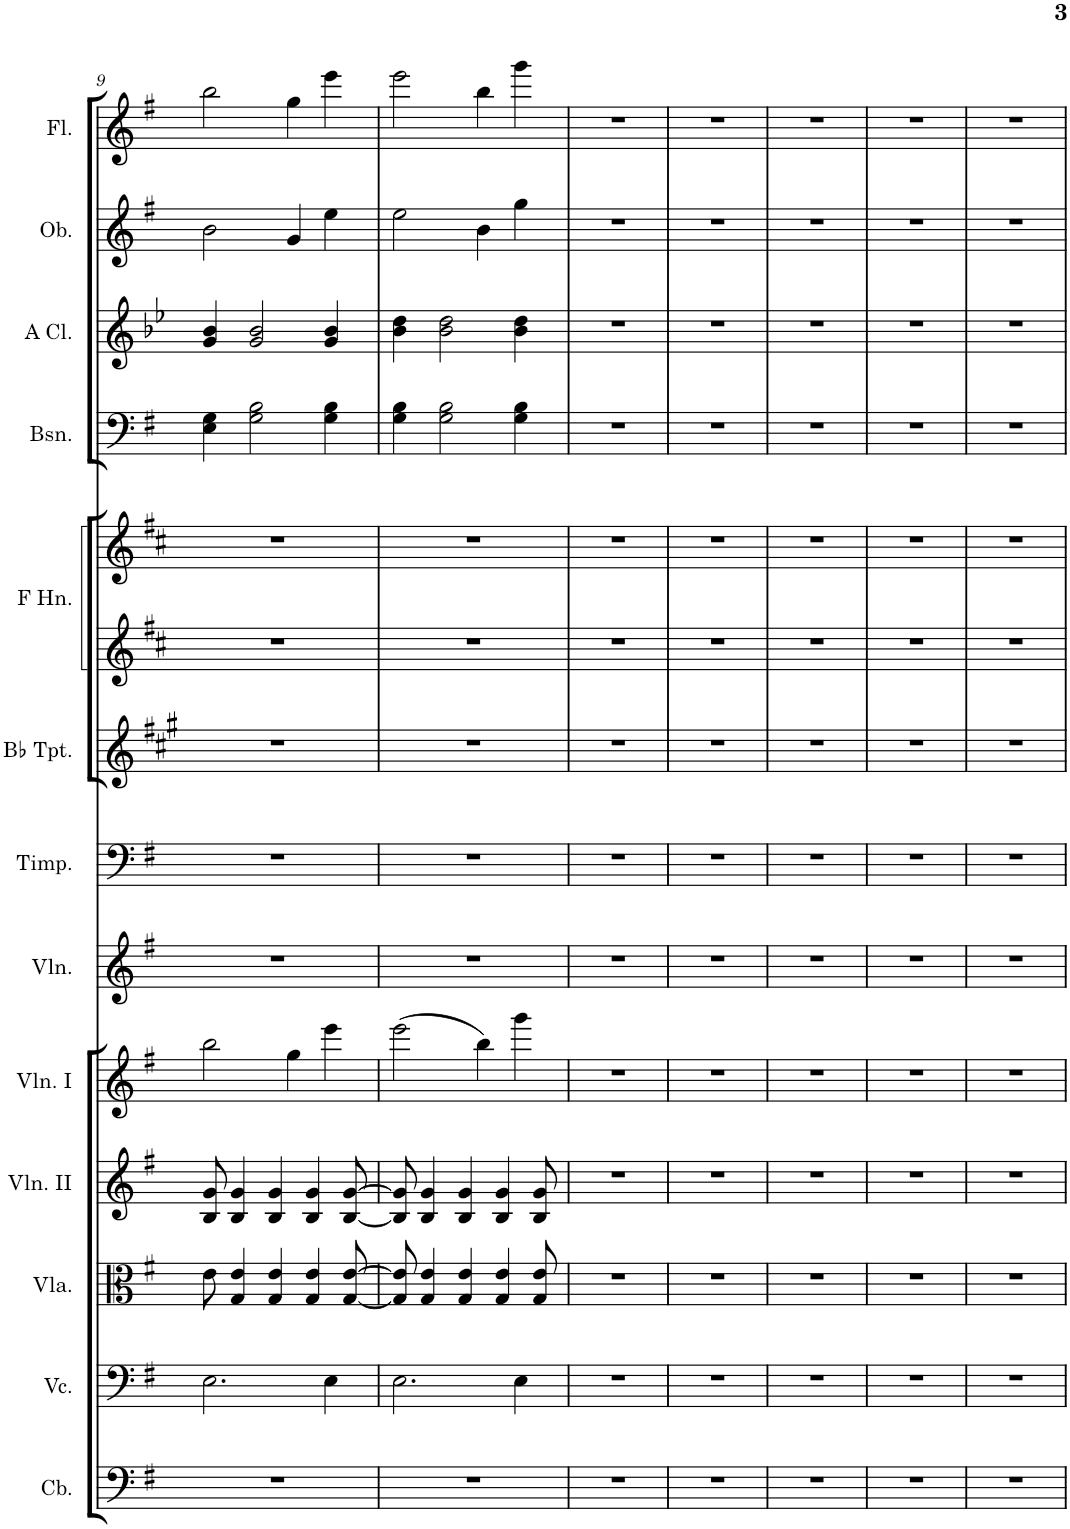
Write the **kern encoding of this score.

**kern	**kern	**kern	**kern	**kern	**kern	**kern	**kern	**kern	**kern	**kern	**kern	**kern	**kern
*part13	*part12	*part11	*part10	*part9	*part8	*part7	*part6	*part5	*part5	*part4	*part3	*part2	*part1
*staff14	*staff13	*staff12	*staff11	*staff10	*staff9	*staff8	*staff7	*staff6	*staff5	*staff4	*staff3	*staff2	*staff1
*I"Contrabasses	*I"Violoncellos	*I"Violas	*I"Violins II	*I"Violins I	*I"Violin Solo	*I"Timpani	*I"Trumpets in Bb	*I"Horns in F	*	*I"Bassoons	*I"Clarinets in A	*I"Oboes	*I"Flutes
*I'Cb.	*I'Vc.	*I'Vla.	*I'Vln. II	*I'Vln. I	*I'Vln.	*I'Timp.	*	*	*	*I'Bsn.	*	*I'Ob.	*I'Fl.
!!LO:PB:g=z
*clefF4	*clefF4	*clefC3	*clefG2	*clefG2	*clefG2	*clefF4	*clefG2	*clefG2	*clefG2	*clefF4	*clefG2	*clefG2	*clefG2
*Trd7c12	*	*	*	*	*	*	*Trd1c2	*Trd4c7	*Trd4c7	*	*Trd2c3	*	*
*k[f#]	*k[f#]	*k[f#]	*k[f#]	*k[f#]	*k[f#]	*k[f#]	*k[f#c#g#]	*k[f#c#]	*k[f#c#]	*k[f#]	*k[b-e-]	*k[f#]	*k[f#]
*M4/4	*M4/4	*M4/4	*M4/4	*M4/4	*M4/4	*M4/4	*M4/4	*M4/4	*M4/4	*M4/4	*M4/4	*M4/4	*M4/4
=9	=9	=9	=9	=9	=9	=9	=9	=9	=9	=9	=9	=9	=9
1r	2.E\	8e\	8B/ 8g/	2bb\	1r	1r	1r	1r	1r	4E\ 4G\	4g/ 4b-/	2b\	2bb\
.	.	4G/ 4e/	4B/ 4g/	.	.	.	.	.	.	.	.	.	.
.	.	.	.	.	.	.	.	.	.	2G\ 2B\	2g/ 2b-/	.	.
.	.	4G/ 4e/	4B/ 4g/	.	.	.	.	.	.	.	.	.	.
.	.	.	.	4gg\	.	.	.	.	.	.	.	4g/	4gg\
.	.	4G/ 4e/	4B/ 4g/	.	.	.	.	.	.	.	.	.	.
.	4E\	.	.	4eee\	.	.	.	.	.	4G\ 4B\	4g/ 4b-/	4ee\	4eee\
.	.	[8G/ [8e/	[8B/ [8g/	.	.	.	.	.	.	.	.	.	.
=10	=10	=10	=10	=10	=10	=10	=10	=10	=10	=10	=10	=10	=10
1r	2.E\	8G/] 8e/]	8B/] 8g/]	(2eee\	1r	1r	1r	1r	1r	4G\ 4B\	4b-\ 4dd\	2ee\	2eee\
.	.	4G/ 4e/	4B/ 4g/	.	.	.	.	.	.	.	.	.	.
.	.	.	.	.	.	.	.	.	.	2G\ 2B\	2b-\ 2dd\	.	.
.	.	4G/ 4e/	4B/ 4g/	.	.	.	.	.	.	.	.	.	.
.	.	.	.	4bb\)	.	.	.	.	.	.	.	4b\	4bb\
.	.	4G/ 4e/	4B/ 4g/	.	.	.	.	.	.	.	.	.	.
.	4E\	.	.	4ggg\	.	.	.	.	.	4G\ 4B\	4b-\ 4dd\	4gg\	4ggg\
.	.	8G/ 8e/	8B/ 8g/	.	.	.	.	.	.	.	.	.	.
=11	=11	=11	=11	=11	=11	=11	=11	=11	=11	=11	=11	=11	=11
1r	1r	1r	1r	1r	1r	1r	1r	1r	1r	1r	1r	1r	1r
=12	=12	=12	=12	=12	=12	=12	=12	=12	=12	=12	=12	=12	=12
1r	1r	1r	1r	1r	1r	1r	1r	1r	1r	1r	1r	1r	1r
=13	=13	=13	=13	=13	=13	=13	=13	=13	=13	=13	=13	=13	=13
1r	1r	1r	1r	1r	1r	1r	1r	1r	1r	1r	1r	1r	1r
=14	=14	=14	=14	=14	=14	=14	=14	=14	=14	=14	=14	=14	=14
1r	1r	1r	1r	1r	1r	1r	1r	1r	1r	1r	1r	1r	1r
=15	=15	=15	=15	=15	=15	=15	=15	=15	=15	=15	=15	=15	=15
1r	1r	1r	1r	1r	1r	1r	1r	1r	1r	1r	1r	1r	1r
=	=	=	=	=	=	=	=	=	=	=	=	=	=
*-	*-	*-	*-	*-	*-	*-	*-	*-	*-	*-	*-	*-	*-
